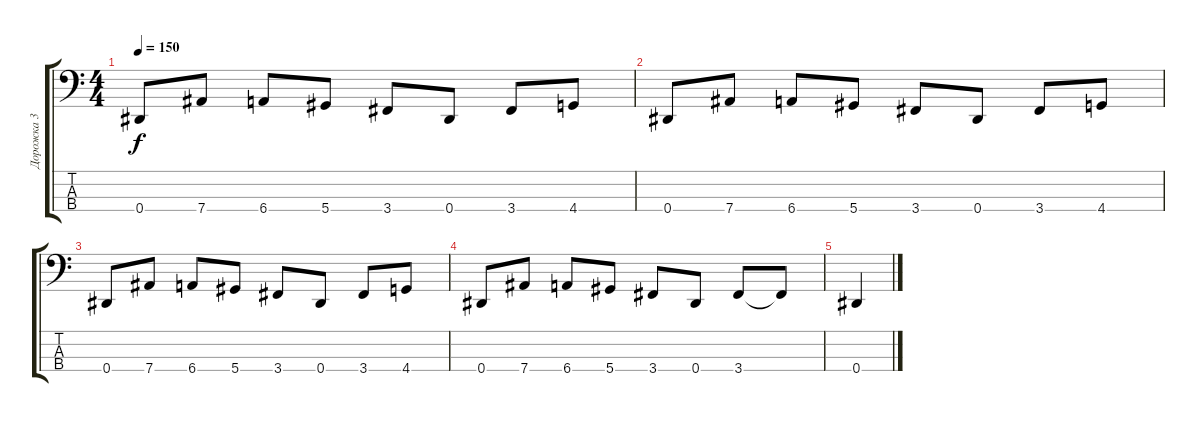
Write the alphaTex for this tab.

\track ("Дорожка 3" "Дорожка 3") {instrument electricbassfinger}
\staff {score tabs}
\tuning (Ab2 Eb2 Bb1 Eb1) {hide}
\ts (4 4)
\tempo 150
\clef f4
\ks c
0.4.8{dy f} 7.4.8 6.4.8 5.4.8 3.4.8 0.4.8 3.4.8 4.4.8 |
0.4.8 7.4.8 6.4.8 5.4.8 3.4.8 0.4.8 3.4.8 4.4.8 |
0.4.8 7.4.8 6.4.8 5.4.8 3.4.8 0.4.8 3.4.8 4.4.8 |
0.4.8 7.4.8 6.4.8 5.4.8 3.4.8 0.4.8 3.4.8 3.4{t}.8 |
0.4.4
